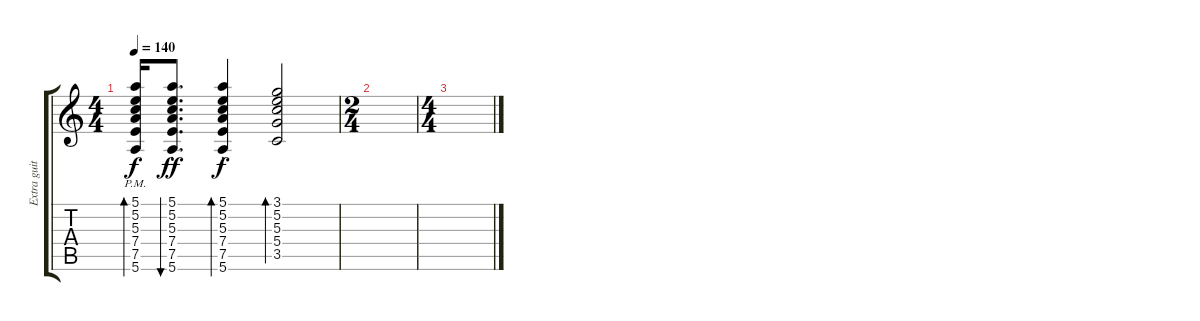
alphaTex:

\track ("Extra guitar" "Extra guit") {instrument acousticguitarnylon}
\staff {score tabs}
\tuning (E4 B3 G3 D3 A2 E2) {hide}
\ts (4 4)
\tempo 140
\clef g2
\ks c
(5.1{pm} 5.2{pm} 5.3{pm} 7.4{pm} 7.5{pm} 5.6{pm}).16{bd 60 dy f} (5.1{st} 5.2{st} 5.3{st} 7.4{st} 7.5{st} 5.6{st}).8{d bu 60 dy ff} (5.1{st} 5.2{st} 5.3{st} 7.4{st} 7.5{st} 5.6{st}).4{bd 60 dy f} (3.1 5.2 5.3 5.4 3.5).2{bd 60} |
\ts (2 4)
|
\ts (4 4)
